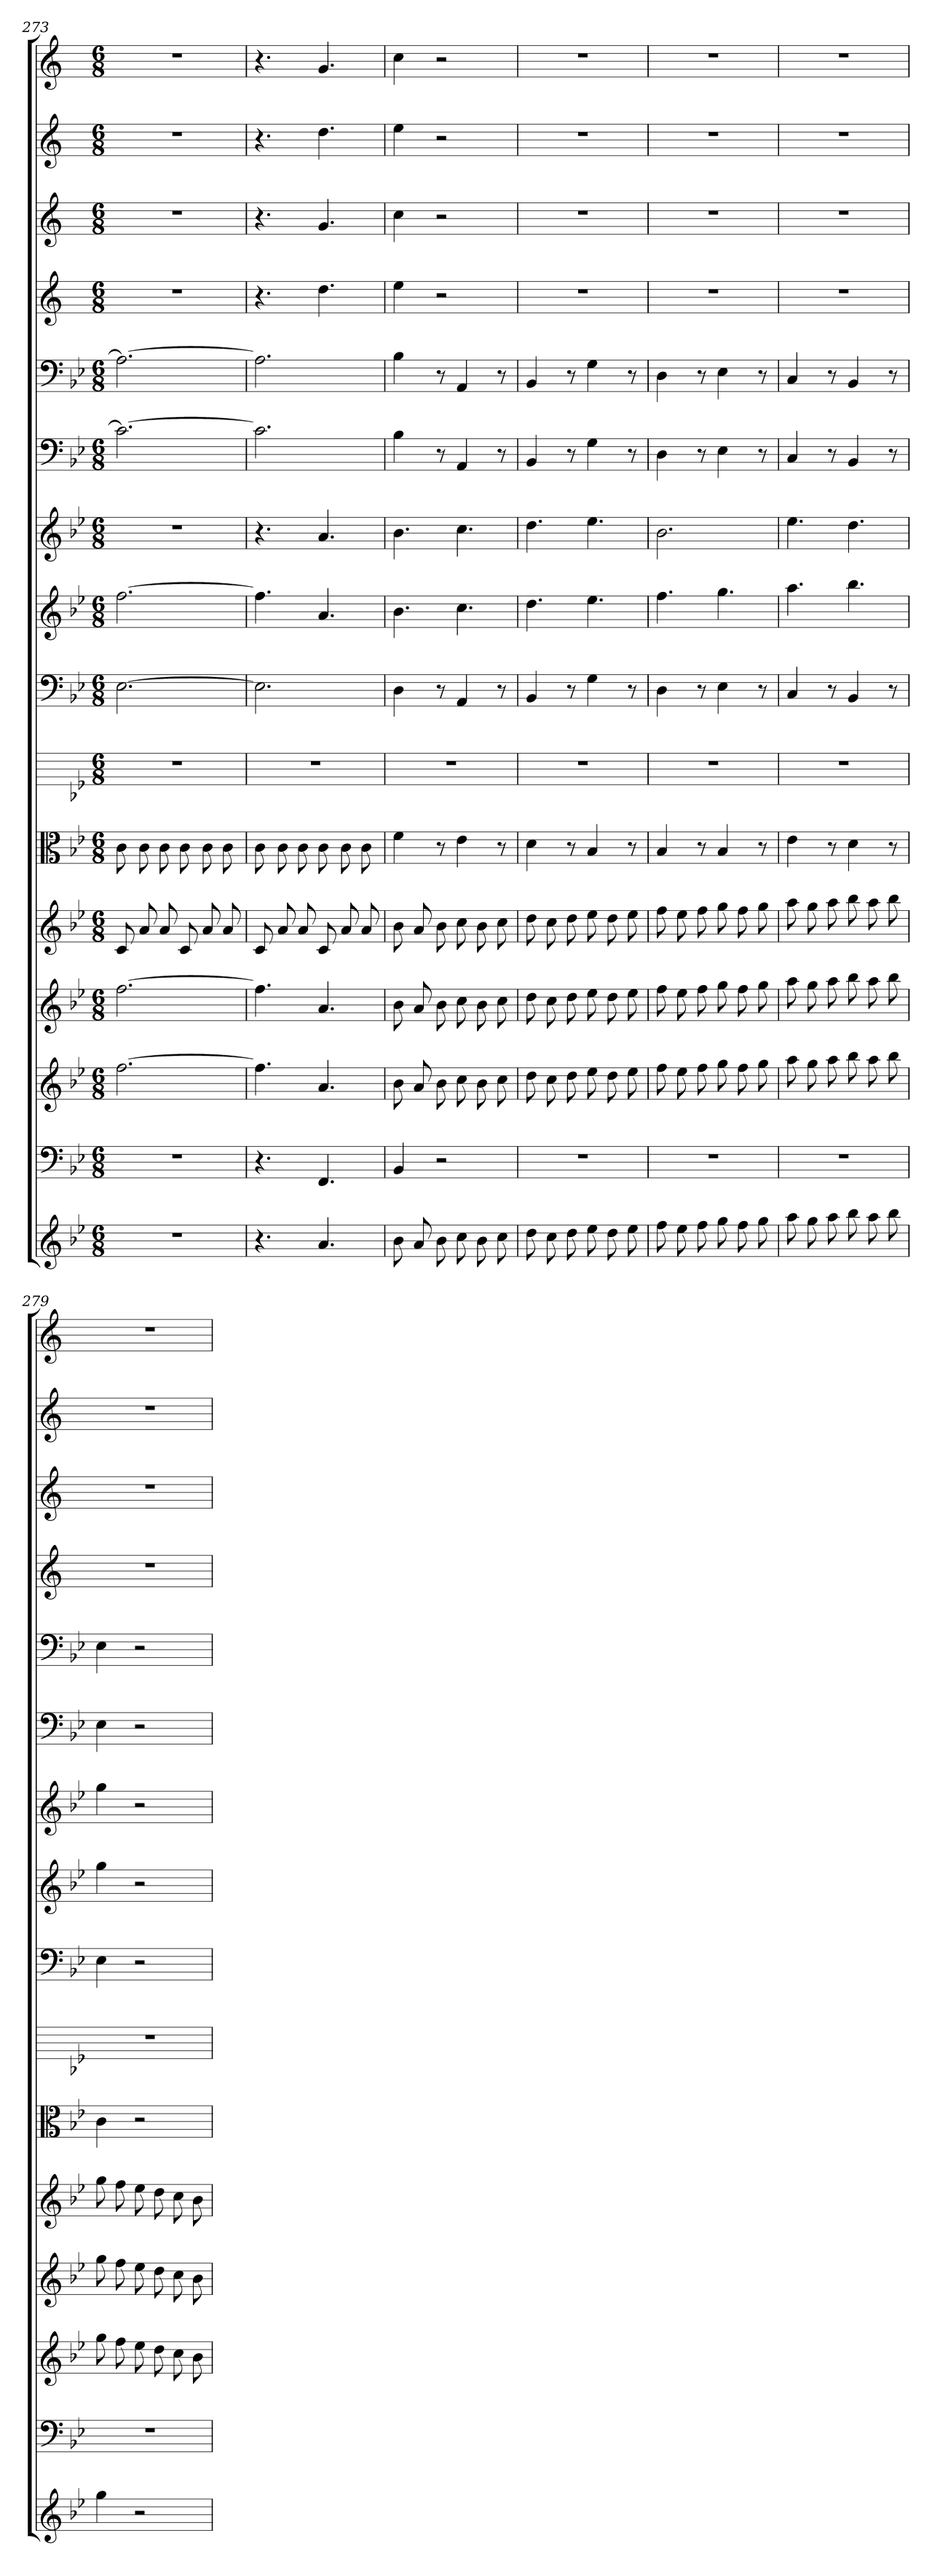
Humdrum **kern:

**kern	**kern	**kern	**kern	**kern	**kern	**kern	**kern	**kern	**kern	**kern	**kern	**kern	**kern	**kern	**kern
*part16	*part15	*part14	*part13	*part12	*part11	*part10	*part9	*part8	*part7	*part6	*part5	*part4	*part3	*part2	*part1
*staff16	*staff15	*staff14	*staff13	*staff12	*staff11	*staff10	*staff9	*staff8	*staff7	*staff6	*staff5	*staff4	*staff3	*staff2	*staff1
*	*clefF4	*	*	*	*clefC3	*	*clefF4	*	*	*clefF4	*clefF4	*	*	*	*
*k[b-e-]	*k[b-e-]	*k[b-e-]	*k[b-e-]	*k[b-e-]	*k[b-e-]	*k[b-e-]	*k[b-e-]	*k[b-e-]	*k[b-e-]	*k[b-e-]	*k[b-e-]	*k[]	*k[]	*k[]	*k[]
*M6/8	*M6/8	*M6/8	*M6/8	*M6/8	*M6/8	*M6/8	*M6/8	*M6/8	*M6/8	*M6/8	*M6/8	*M6/8	*M6/8	*M6/8	*M6/8
=273	=273	=273	=273	=273	=273	=273	=273	=273	=273	=273	=273	=273	=273	=273	=273
2.r	2.r	[2.ff	[2.ff	8c	8c	2.r	[2.E-	[2.ff	2.r	2.c_	2.A_	2.r	2.r	2.r	2.r
.	.	.	.	8a	8c	.	.	.	.	.	.	.	.	.	.
.	.	.	.	8a	8c	.	.	.	.	.	.	.	.	.	.
.	.	.	.	8c	8c	.	.	.	.	.	.	.	.	.	.
.	.	.	.	8a	8c	.	.	.	.	.	.	.	.	.	.
.	.	.	.	8a	8c	.	.	.	.	.	.	.	.	.	.
=274	=274	=274	=274	=274	=274	=274	=274	=274	=274	=274	=274	=274	=274	=274	=274
4.r	4.r	4.ff]	4.ff]	8c	8c	2.r	2.E-]	4.ff]	4.r	2.c]	2.A]	4.r	4.r	4.r	4.r
.	.	.	.	8a	8c	.	.	.	.	.	.	.	.	.	.
.	.	.	.	8a	8c	.	.	.	.	.	.	.	.	.	.
4.a	4.FF	4.a	4.a	8c	8c	.	.	4.a	4.a	.	.	4.dd	4.g	4.dd	4.g
.	.	.	.	8a	8c	.	.	.	.	.	.	.	.	.	.
.	.	.	.	8a	8c	.	.	.	.	.	.	.	.	.	.
=275	=275	=275	=275	=275	=275	=275	=275	=275	=275	=275	=275	=275	=275	=275	=275
8b-	4BB-	8b-	8b-	8b-	4f	2.r	4D	4.b-	4.b-	4B-	4B-	4ee	4cc	4ee	4cc
8a	.	8a	8a	8a	.	.	.	.	.	.	.	.	.	.	.
8b-	2r	8b-	8b-	8b-	8r	.	8r	.	.	8r	8r	2r	2r	2r	2r
8cc	.	8cc	8cc	8cc	4e-	.	4AA	4.cc	4.cc	4AA	4AA	.	.	.	.
8b-	.	8b-	8b-	8b-	.	.	.	.	.	.	.	.	.	.	.
8cc	.	8cc	8cc	8cc	8r	.	8r	.	.	8r	8r	.	.	.	.
=276	=276	=276	=276	=276	=276	=276	=276	=276	=276	=276	=276	=276	=276	=276	=276
8dd	2.r	8dd	8dd	8dd	4d	2.r	4BB-	4.dd	4.dd	4BB-	4BB-	2.r	2.r	2.r	2.r
8cc	.	8cc	8cc	8cc	.	.	.	.	.	.	.	.	.	.	.
8dd	.	8dd	8dd	8dd	8r	.	8r	.	.	8r	8r	.	.	.	.
8ee-	.	8ee-	8ee-	8ee-	4B-	.	4G	4.ee-	4.ee-	4G	4G	.	.	.	.
8dd	.	8dd	8dd	8dd	.	.	.	.	.	.	.	.	.	.	.
8ee-	.	8ee-	8ee-	8ee-	8r	.	8r	.	.	8r	8r	.	.	.	.
=277	=277	=277	=277	=277	=277	=277	=277	=277	=277	=277	=277	=277	=277	=277	=277
8ff	2.r	8ff	8ff	8ff	4B-	2.r	4D	4.ff	2.b-	4D	4D	2.r	2.r	2.r	2.r
8ee-	.	8ee-	8ee-	8ee-	.	.	.	.	.	.	.	.	.	.	.
8ff	.	8ff	8ff	8ff	8r	.	8r	.	.	8r	8r	.	.	.	.
8gg	.	8gg	8gg	8gg	4B-	.	4E-	4.gg	.	4E-	4E-	.	.	.	.
8ff	.	8ff	8ff	8ff	.	.	.	.	.	.	.	.	.	.	.
8gg	.	8gg	8gg	8gg	8r	.	8r	.	.	8r	8r	.	.	.	.
=278	=278	=278	=278	=278	=278	=278	=278	=278	=278	=278	=278	=278	=278	=278	=278
8aa	2.r	8aa	8aa	8aa	4e-	2.r	4C	4.aa	4.ee-	4C	4C	2.r	2.r	2.r	2.r
8gg	.	8gg	8gg	8gg	.	.	.	.	.	.	.	.	.	.	.
8aa	.	8aa	8aa	8aa	8r	.	8r	.	.	8r	8r	.	.	.	.
8bb-	.	8bb-	8bb-	8bb-	4d	.	4BB-	4.bb-	4.dd	4BB-	4BB-	.	.	.	.
8aa	.	8aa	8aa	8aa	.	.	.	.	.	.	.	.	.	.	.
8bb-	.	8bb-	8bb-	8bb-	8r	.	8r	.	.	8r	8r	.	.	.	.
=279	=279	=279	=279	=279	=279	=279	=279	=279	=279	=279	=279	=279	=279	=279	=279
4gg	2.r	8gg	8gg	8gg	4c	2.r	4E-	4gg	4gg	4E-	4E-	2.r	2.r	2.r	2.r
.	.	8ff	8ff	8ff	.	.	.	.	.	.	.	.	.	.	.
2r	.	8ee-	8ee-	8ee-	2r	.	2r	2r	2r	2r	2r	.	.	.	.
.	.	8dd	8dd	8dd	.	.	.	.	.	.	.	.	.	.	.
.	.	8cc	8cc	8cc	.	.	.	.	.	.	.	.	.	.	.
.	.	8b-	8b-	8b-	.	.	.	.	.	.	.	.	.	.	.
=	=	=	=	=	=	=	=	=	=	=	=	=	=	=	=
*-	*-	*-	*-	*-	*-	*-	*-	*-	*-	*-	*-	*-	*-	*-	*-
